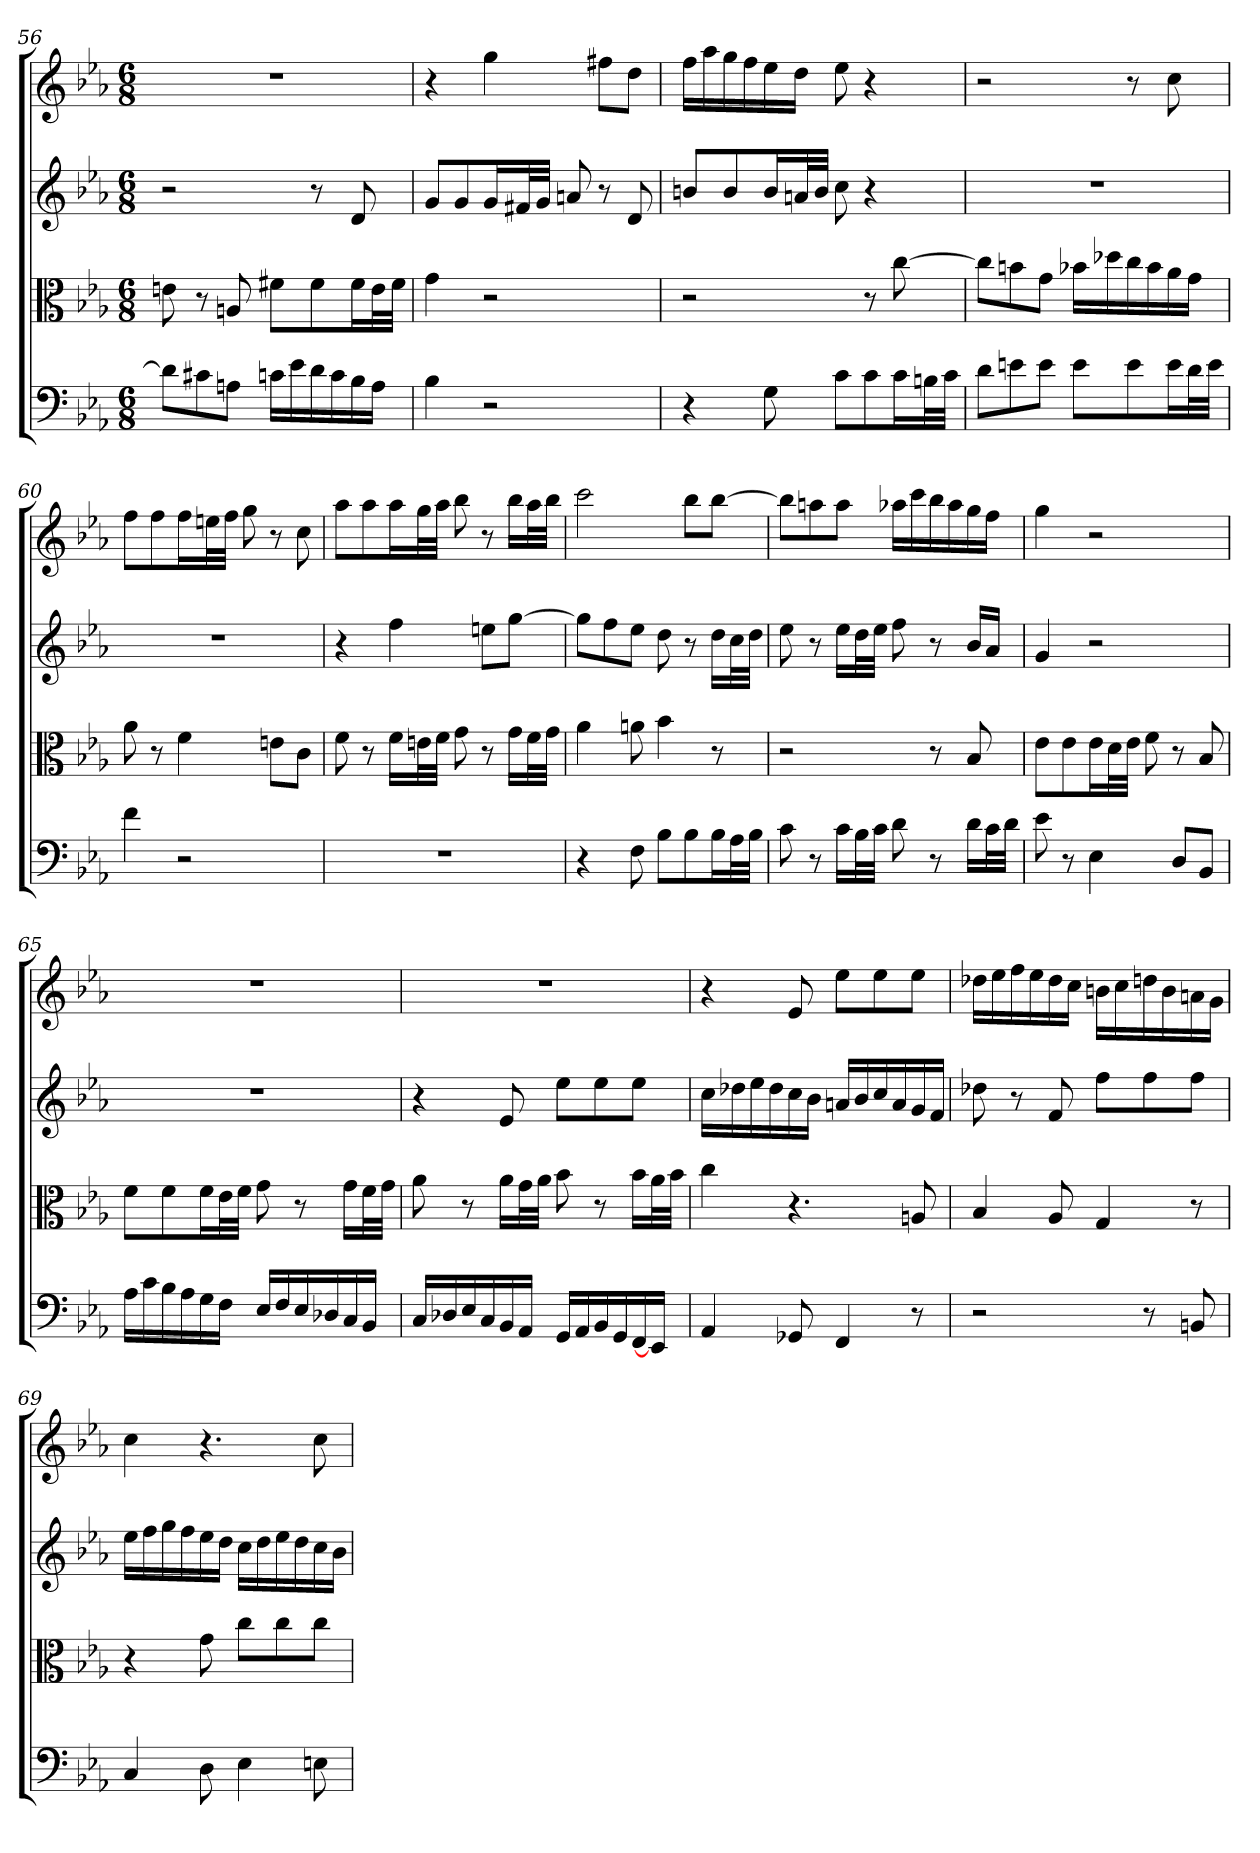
**kern	**kern	**kern	**kern
*part4	*part3	*part2	*part1
*staff4	*staff3	*staff2	*staff1
*clefF4	*clefC3	*	*
*k[b-e-a-]	*k[b-e-a-]	*k[b-e-a-]	*k[b-e-a-]
*E-:	*E-:	*E-:	*E-:
*M6/8	*M6/8	*M6/8	*M6/8
=56	=56	=56	=56
8d\L]	8en	2r	2.r
8c#X\	8r	.	.
8An\J	8An	.	.
16cn\LL	8f#X\L	.	.
16e-\	.	.	.
16d\	8f#\	8r	.
16c\	.	.	.
16B-\	16f#\L	8d	.
16A\JJ	32e\L	.	.
.	32f#\JJJ	.	.
=57	=57	=57	=57
4B-	4g	8gL	4r
.	.	8g	.
2r	2r	16gL	4gg
.	.	32f#XL	.
.	.	32gJJJ	.
.	.	8an	.
.	.	8r	8ff#XL
.	.	8d	8ddJ
=58	=58	=58	=58
4r	2r	8bnL	16ffLL
.	.	.	16aa-
.	.	8b	16gg
.	.	.	16ff
8G	.	16bL	16ee-
.	.	32anL	16ddJJ
.	.	32bJJJ	.
8c\L	.	8cc	8ee-
8c\	8r	4r	4r
16c\L	[8cc	.	.
32Bn\L	.	.	.
32c\JJJ	.	.	.
=59	=59	=59	=59
8d\L	8cc\L]	2.r	2r
8en\	8bn\	.	.
8e\J	8g\J	.	.
8e\L	16b-X\LL	.	.
.	16dd-X\	.	.
8e\	16cc\	.	8r
.	16b-\	.	.
16e\L	16a-\	.	8cc
32d\L	16g\JJ	.	.
32e\JJJ	.	.	.
=60	=60	=60	=60
4f	8a-	2.r	8ffL
.	8r	.	8ff
2r	4f	.	16ffL
.	.	.	32eenL
.	.	.	32ffJJJ
.	.	.	8gg
.	8en\L	.	8r
.	8c\J	.	8cc
=61	=61	=61	=61
2.r	8f	4r	8aa-L
.	8r	.	8aa-
.	16f\LL	4ff	16aa-L
.	32en\L	.	32ggL
.	32f\JJJ	.	32aa-JJJ
.	8g	.	8bb-
.	8r	8eenL	8r
.	16g\LL	[8ggJ	16bb-LL
.	32f\L	.	32aa-L
.	32g\JJJ	.	32bb-JJJ
=62	=62	=62	=62
4r	4a-	8ggL]	2ccc
.	.	8ff	.
8F	8an	8ee-J	.
8B-\L	4b-	8dd	.
8B-\	.	8r	8bb-L
16B-\L	8r	16ddLL	[8bb-J
32A-\L	.	32ccL	.
32B-\JJJ	.	32ddJJJ	.
=63	=63	=63	=63
8c	2r	8ee-	8bb-L]
8r	.	8r	8aan
16c\LL	.	16ee-LL	8aaJ
32B-\L	.	32ddL	.
32c\JJJ	.	32ee-JJJ	.
8d	.	8ff	16aa-XLL
.	.	.	16ccc
8r	8r	8r	16bb-
.	.	.	16aa-
16d\LL	8B-	16b-LL	16gg
32c\L	.	16a-JJ	16ffJJ
32d\JJJ	.	.	.
=64	=64	=64	=64
8e-	8e-\L	4g	4gg
8r	8e-\	.	.
4E-	16e-\L	2r	2r
.	32d\L	.	.
.	32e-\JJJ	.	.
.	8f	.	.
8D/L	8r	.	.
8BB-/J	8B-	.	.
=65	=65	=65	=65
16A-\LL	8f\L	2.r	2.r
16c\	.	.	.
16B-\	8f\	.	.
16A-\	.	.	.
16G\	16f\L	.	.
16F\JJ	32e-\L	.	.
.	32f\JJJ	.	.
16E-/LL	8g	.	.
16F/	.	.	.
16E-/	8r	.	.
16D-X/	.	.	.
16C/	16g\LL	.	.
16BB-/JJ	32f\L	.	.
.	32g\JJJ	.	.
=66	=66	=66	=66
16C/LL	8a-	4r	2.r
16D-X/	.	.	.
16E-/	8r	.	.
16C/	.	.	.
16BB-/	16a-\LL	8e-	.
16AA-/JJ	32g\L	.	.
.	32a-\JJJ	.	.
16GG/LL	8b-	8ee-L	.
16AA-/	.	.	.
16BB-/	8r	8ee-	.
16GG/	.	.	.
16FF/	16b-\LL	8ee-J	.
16EE-/JJ]	32a-\L	.	.
.	32b-\JJJ	.	.
=67	=67	=67	=67
4AA-	4cc	16ccLL	4r
.	.	16dd-X	.
.	.	16ee-	.
.	.	16dd-	.
8GG-X	4.r	16cc	8e-
.	.	16b-JJ	.
4FF	.	16anLL	8ee-L
.	.	16b-	.
.	.	16cc	8ee-
.	.	16a	.
8r	8An	16g	8ee-J
.	.	16fJJ	.
=68	=68	=68	=68
2r	4B-	8dd-X	16dd-XLL
.	.	.	16ee-
.	.	8r	16ff
.	.	.	16ee-
.	8A-	8f	16dd-
.	.	.	16ccJJ
.	4G	8ffL	16bnLL
.	.	.	16cc
8r	.	8ff	16ddn
.	.	.	16b
8BBn	8r	8ffJ	16an
.	.	.	16gJJ
=69	=69	=69	=69
4C	4r	16ee-LL	4cc
.	.	16ff	.
.	.	16gg	.
.	.	16ff	.
8D	8g	16ee-	4.r
.	.	16ddJJ	.
4E-	8cc\L	16ccLL	.
.	.	16dd	.
.	8cc\	16ee-	.
.	.	16dd	.
8En	8cc\J	16cc	8cc
.	.	16b-JJ	.
=	=	=	=
*-	*-	*-	*-
